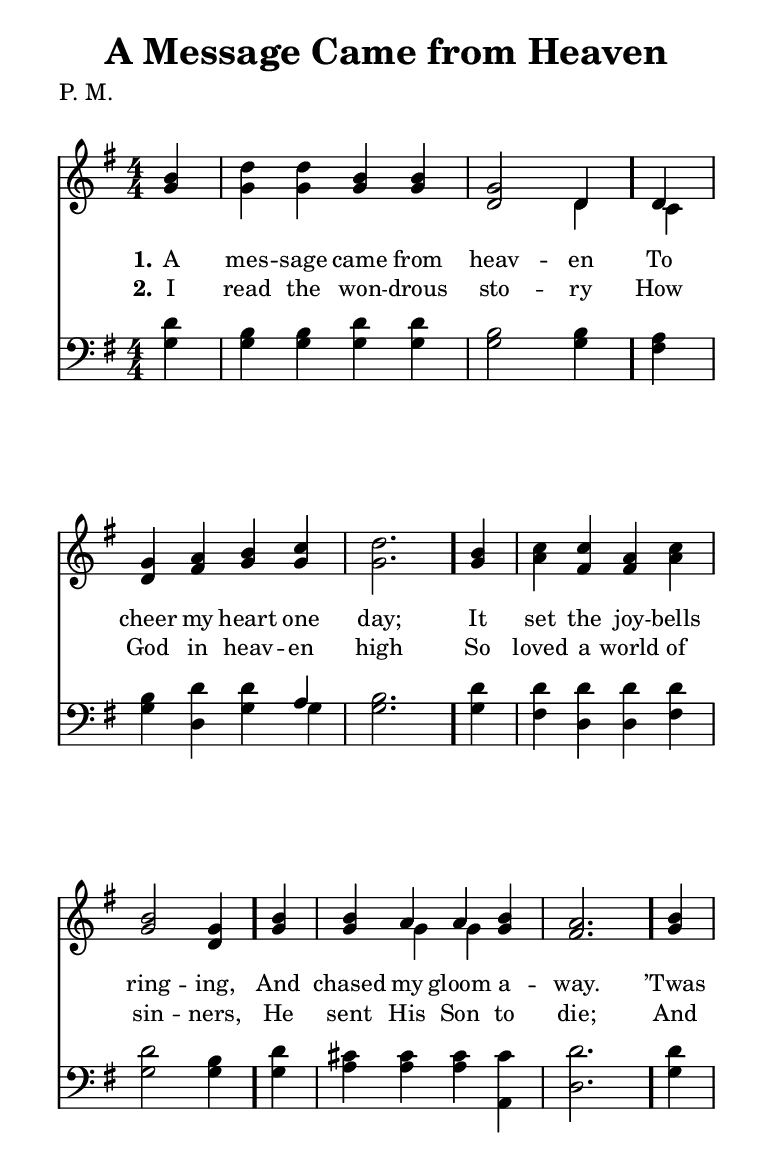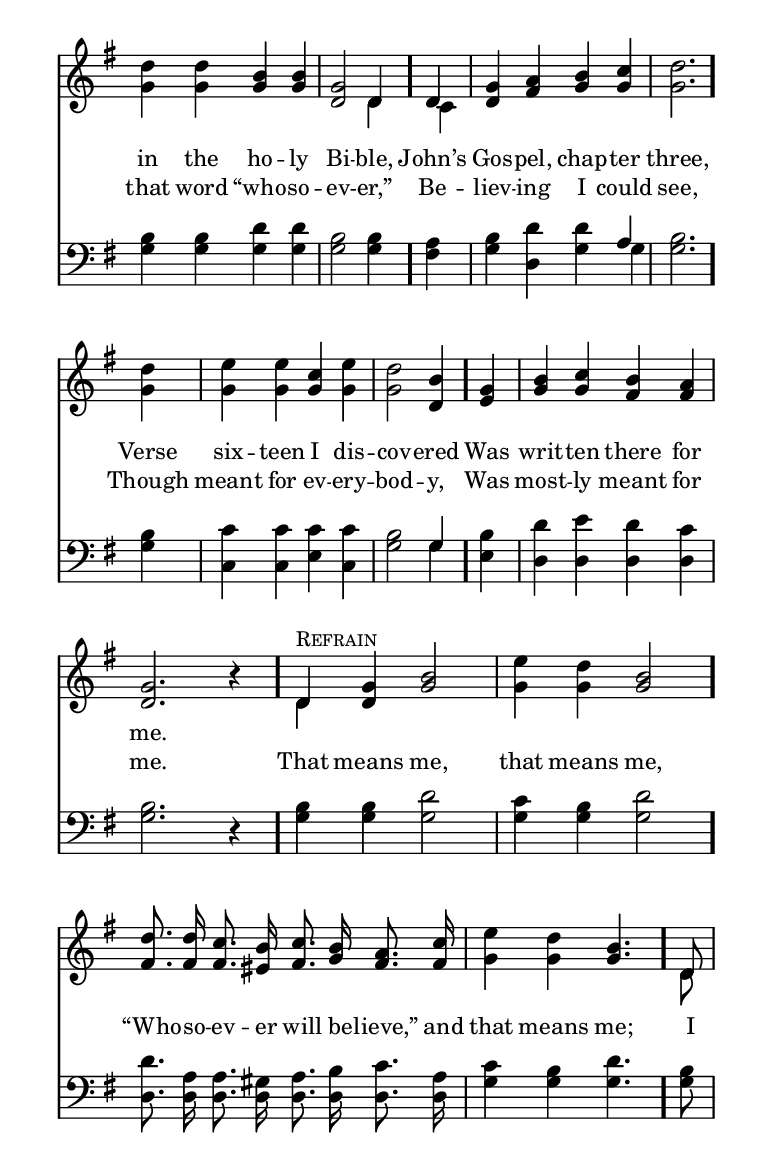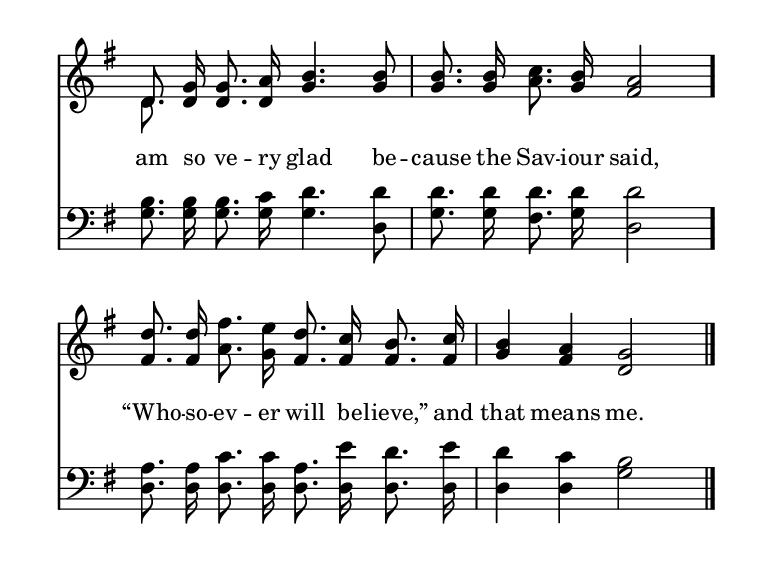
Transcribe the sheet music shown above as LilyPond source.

\include "common/global.ily"
\paper {
  \include "common/paper.ily"
  ragged-last-bottom = ##t
  system-count = #(cond (is-eogsized 7) (#t #f))
  systems-per-page = #(cond (is-eogsized 5) (#t #f))
  page-count = #(cond (is-eogsized 2) (#t #f))
}

\header{
  %children
  hymnnumber = "330"
  title = "A Message Came from Heaven"
  tunename = ""
  meter = "P. M."
  poet = ""
  composer = ""
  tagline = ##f
}

global = {
  \include "common/overrides.ily"
  \override Staff.TimeSignature.style = #'numbered
  \time 4/4
  \override Score.MetronomeMark.transparent = ##t % hide all fermata changes too
  \tempo 4=120
  \key g \major
  \partial 4
  \autoBeamOff
}

notesSoprano = {
\global
\relative c'' {

  b4 | d d b b | g2 d4
  d4 | g a b c | d2. \eogbreak
  b4 | c c a c | b2 g4
  b4 | b a a b | a2. \eogbreak
  b4 | d d b b | g2 d4
  d4 | g a b c | d2. \eogbreak
  d4 | e e c e | d2 b4
  g4 | b c b a | g2. r4 \eogbreak

  << s^\markup { \small \caps "Refrain" }
  { d4 g b2 | e4 d b2 | } >>
  d8. d16 c8. b16 c8. b16 a8. c16 | e4 d b4.
  d,8 | d8. g16 g8. a16 b4. b8 | b8. b16 c8. b16 a2 | % original has impossible number of beats per measure here, so some notes were lengthened
  d8. d16 fis8. e16 d8. c16 b8. c16 | b4 a g2 |

  \bar "|."

}
}

notesAlto = {
\global
\relative e' {

  g4 | g g g g | d2 d4
  c4 | d fis g g | g2.
  g4 | a fis fis a | g2 d4
  g4 | g g g g | fis2.
  g4 | g g g g | d2 d4
  c4 | d fis g g | g2.
  g4 | g g g g | g2 d4
  e4 | g g fis fis | d2. r4

  d4 d g2 | g4 g g2 |
  fis8. fis16 fis8. eis16 fis8. g16 fis8. fis16 | g4 g g4.
  d8 | d8. d16 d8. d16 g4. g8 | g8. g16 a8. g16 fis2 |
  fis8. fis16 a8. g16 fis8. fis16 fis8. fis16 | g4 fis d2 |


}
}

notesTenor = {
\global
\relative a {

  d4 | b b d d | b2 b4
  a4 | b d d a | b2.
  d4 | d d d d | d2 b4
  d4 | cis cis cis cis | d2.
  d4 | b b d d | b2 b4
  a4 | b d d a | b2.
  b4 | c c c c | b2 g4
  b4 | d e d c | b2. r4

  b4 b d2 | c4 b d2 |
  d8. a16 a8. gis16 a8. b16 c8. a16 | c4 b d4.
  b8 | b8. b16 b8. c16 d4. d8 | d8. d16 d8. d16 d2 |
  a8. a16 c8. c16 a8. e'16 d8. e16 | d4 c b2 |

}
}

notesBass = {
\global
\relative f {

  g4 | g g g g | g2 g4
  fis4 | g d g g | g2.
  g4 | fis d d fis | g2 g4
  g4 | a a a a, | d2.
  g4 | g g g g | g2 g4
  fis4 | g d g g | g2.
  g4 | c, c e c | g'2 g4
  e4 | d d d d | g2. r4

  g4 g g2 | g4 g g2 |
  d8. d16 d8. d16 d8. d16 d8. d16 | g4 g g4.
  g8 | g8. g16 g8. g16 g4. d8 | g8. g16 fis8. g16 d2 |
  d8. d16 d8. d16 d8. d16 d8. d16 | d4 d g2 |

}
}

Refrain = \lyricmode {

That means me, that means me, \bar "."
“Who -- so -- ev -- er will be -- lieve,” and that means me; \bar "."
I am so ve -- ry glad be -- cause the Sav -- iour said, \bar "."
“Who -- so -- ev -- er will be -- lieve,” and that means me. \bar "."

}

wordsA = \lyricmode {
\set stanza = "1." % original does not have stanza numbers

A mes -- sage came from heav -- en \bar "."
To cheer my heart one day; \bar "."
It set the joy -- bells ring -- ing, \bar "."
And chased my gloom a -- way. \bar "."
’Twas in the ho -- ly Bi -- ble, \bar "."
John’s Gos -- pel, chap -- ter three, \bar "."
Verse six -- teen I dis -- cov -- ered \bar "."
Was writ -- ten there for me. \bar "."

}

wordsB = \lyricmode {
\set stanza = "2."

I read the won -- drous sto -- ry
How God in heav -- en high
So loved a world of sin -- ners,
He sent His Son to die;
And that word “who -- so -- ev -- er,”
Be -- liev -- ing I could see,
Though meant for ev -- ery -- bod -- y,
Was most -- ly meant for me.

\Refrain

}

\score {
  \context ChoirStaff <<
    \context Staff = upper <<
      \set Staff.autoBeaming = ##f
      \set ChoirStaff.systemStartDelimiter = #'SystemStartBar
      \set ChoirStaff.printPartCombineTexts = ##f
      \partcombine #'(2 . 9) \notesSoprano \notesAlto
      \context NullVoice = sopranos { \voiceOne << \notesSoprano >> }
      \context NullVoice = altos { \voiceTwo << \notesAlto >> }
      \context Lyrics = one   \lyricsto sopranos \wordsA
      \context Lyrics = two   \lyricsto sopranos \wordsB
    >>
    \context Staff = men <<
      \set Staff.autoBeaming = ##f
      \clef bass
      \set ChoirStaff.printPartCombineTexts = ##f
      \partcombine #'(2 . 9) \notesTenor \notesBass
      \context NullVoice = tenors { \voiceOne << \notesTenor >> }
      \context NullVoice = basses { \voiceTwo << \notesBass >> }
    >>
  >>
  \layout {
    \include "common/layout.ily"
  }
  \midi{
    \include "common/midi.ily"
  }
}

\version "2.19.49"  % necessary for upgrading to future LilyPond versions.

% vi:set et ts=2 sw=2 ai nocindent syntax=lilypond:
